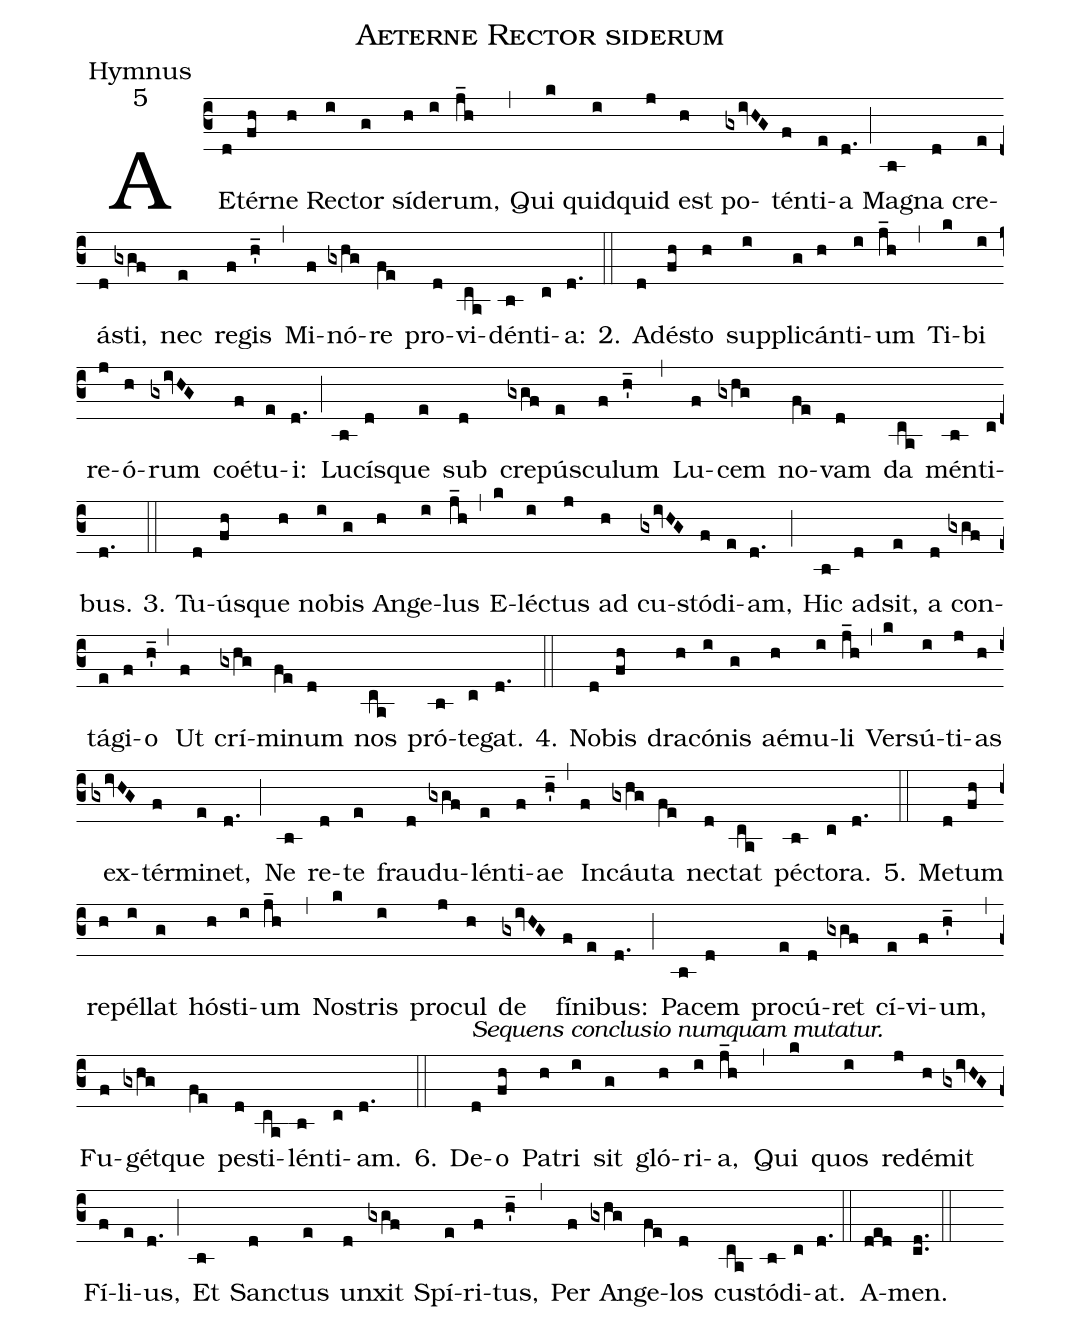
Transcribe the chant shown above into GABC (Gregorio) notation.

name:Aeterne Rector siderum;
office-part:Hymnus;
mode:5;
%%
(c3) AE(d)tér(fh)ne(h) Re(i)ctor(g) sí(h)de(i)rum,(j_h) (,) Qui(k) quid(i)quid(j) est(h) po(gxivHG)tén(f)ti(e)a(d.) (;) Ma(b)gna(d) cre(e)á(d)sti,(gxgf) nec(e) re(f)gis(h'_) (,) Mi(f)nó(gxhg)re(fe) pro(d)vi(ca)dén(b)ti(c)a:(d.) 2.(::) A(d)dé(fh)sto(h) sup(i)pli(g)cán(h)ti(i)um(j_h) (,) Ti(k)bi(i) re(j)ó(h)rum(gxivHG) coé(f)tu(e)i:(d.) (;) Lu(b)cí(d)sque(e) sub(d) cre(gxgf)pú(e)scu(f)lum(h'_) (,) Lu(f)cem(gxhg) no(fe)vam(d) da(ca) mén(b)ti(c)bus.(d.) 3.(::) Tu(d)ú(fh)sque(h) no(i)bis(g) An(h)ge(i)lus(j_h) (,) E(k)lé(i)ctus(j) ad(h) cu(gxivHG)stó(f)di(e)am,(d.) (;) Hic(b) ad(d)sit,(e) a(d) con(gxgf)tá(e)gi(f)o(h'_) (,) Ut(f) crí(gxhg)mi(fe)num(d) nos(ca) pró(b)te(c)gat.(d.) 4.(::) No(d)bis(fh) dra(h)có(i)nis(g) aé(h)mu(i)li(j_h) (,) Ver(k)sú(i)ti(j)as(h) ex(gxivHG)tér(f)mi(e)net,(d.) (;) Ne(b) re(d)te(e) frau(d)du(gxgf)lén(e)ti(f)ae(h'_) (,) In(f)cáu(gxhg)ta(fe) ne(d)ctat(ca) pé(b)cto(c)ra.(d.) 5.(::) Me(d)tum(fh) re(h)pél(i)lat(g) hó(h)sti(i)um(j_h) (,) No(k)stris(i) pro(j)cul(h) de(gxivHG) fí(f)ni(e)bus:(d.) (;) Pa(b)cem(d) pro(e)cú(d)ret(gxgf) cí(e)vi(f)um,(h'_) (,) Fu(f)gét(gxhg)que(fe) pe(d)sti(ca)lén(b)ti(c)am.(d.) 6.(::) <alt>Sequens conclusio numquam mutatur.</alt>De(d)o(fh) Pa(h)tri(i) sit(g) gló(h)ri(i)a,(j_h) (,) Qui(k) quos(i) re(j)dé(h)mit(gxivHG) Fí(f)li(e)us,(d.) (;) Et(b) San(d)ctus(e) un(d)xit(gxgf) Spí(e)ri(f)tus,(h'_) (,) Per(f) An(gxhg)ge(fe)los(d) cu(ca)stó(b)di(c)at.(d.) (::) A(ded)men.(cd..) (::)
